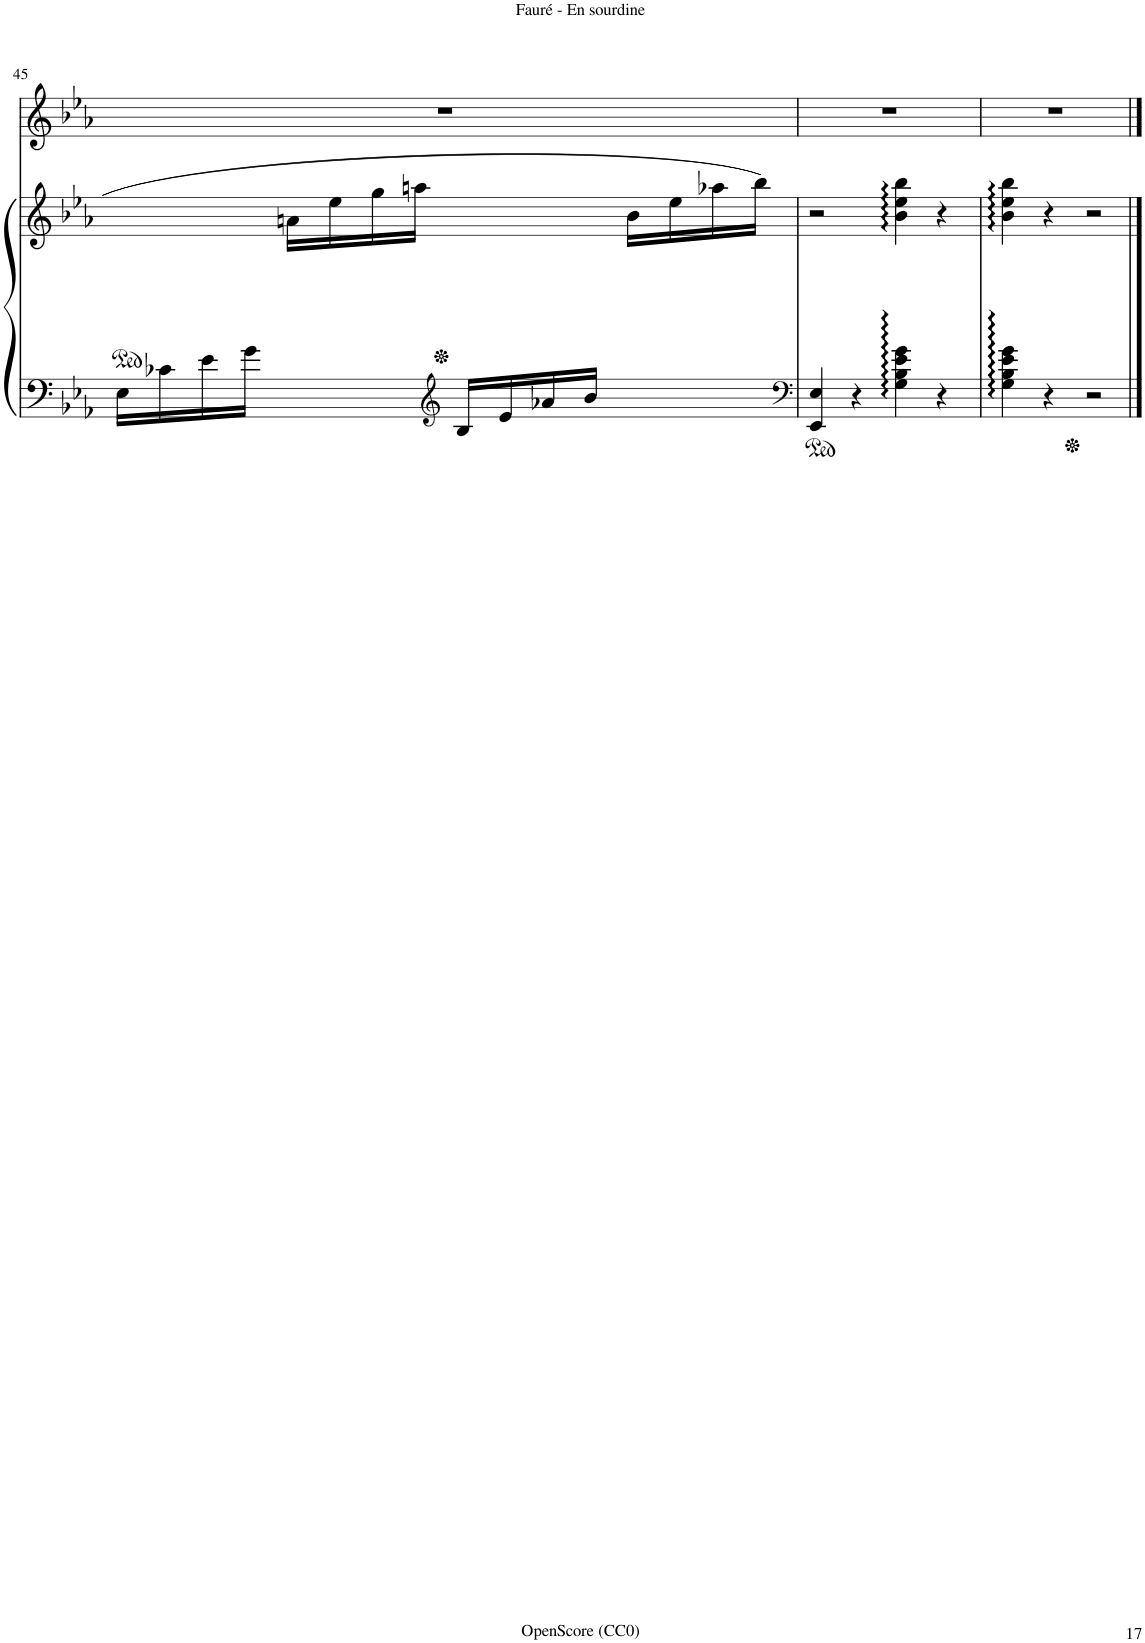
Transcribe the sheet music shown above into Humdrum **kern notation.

**kern	**kern	**kern
*part2	*part2	*part1
*staff3	*staff2	*staff1
*I"Piano	*	*I"Voix
*I'Pno	*	*
!!LO:PB:g=z
*clefF4	*clefG2	*clefG2
*k[b-e-a-]	*k[b-e-a-]	*k[b-e-a-]
*M4/4	*M4/4	*M4/4
*met(c)	*met(c)	*met(c)
*	*ped	*
=45	=45	=45
16E-\LL	4ryy	1r
16c-X\	.	.
16e-\	.	.
16g\JJ	.	.
4ryy	16an\LL	.
.	16ee-\	.
.	16gg\	.
.	16aan\JJ	.
*clefG2	*	*
16B-/LL	4ryy	.
16e-/	.	.
16a-X/	.	.
16b-/JJ	.	.
4ryy	16b-\LL	.
.	16ee-\	.
.	16aa-X\	.
.	16bb-\JJ	.
=46	=46	=46
*clefF4	*	*
4EE-/ 4E-/	2r	1r
4r	.	.
4G\:: 4B-\:: 4e-\:: 4g\::	4b-\:: 4ee-\:: 4bb-\::	.
4r	4r	.
=47	=47	=47
4G\:: 4B-\:: 4e-\:: 4g\::	4b-\:: 4ee-\:: 4bb-\::	1r
4r	4r	.
*Xped	*	*
2r	2r	.
==	==	==
*-	*-	*-
